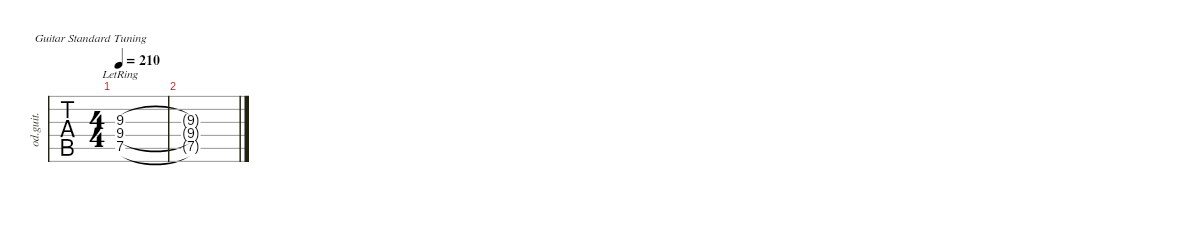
\defaultSystemsLayout 4
\hideDynamics
\bracketExtendMode nobrackets
\track ("guit2" "od.guit.") {instrument overdrivenguitar}
\staff {tabs}
\tuning (E4 B3 G3 D3 A2 E2)
\ts (4 4)
\tempo 210
\clef g2
\ks c
(7.5{lr} 9.4{lr} 9.3{lr}).1{dy mf} |
(7.5{t} 9.4{t} 9.3{t}).1
